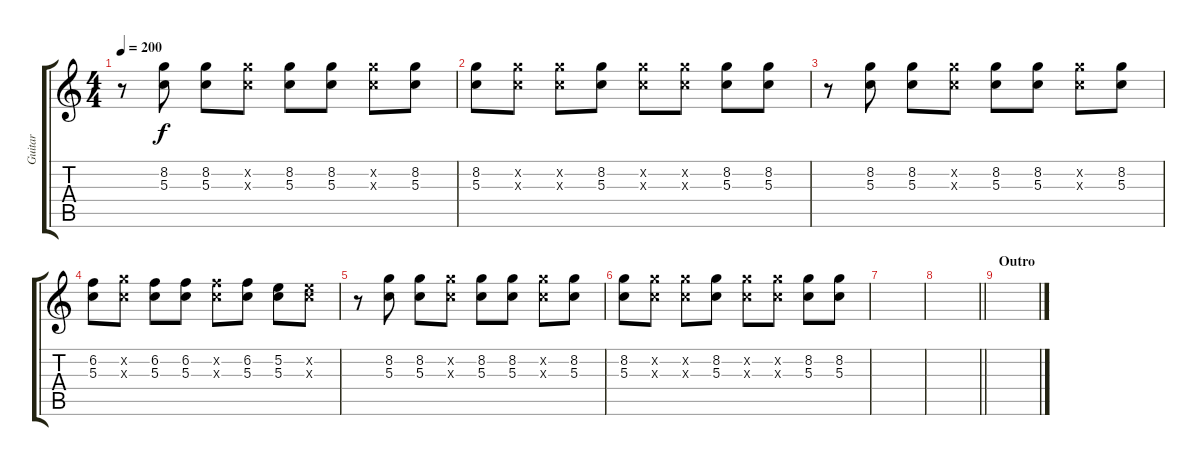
\track ("Guitar" "Guitar") {instrument distortionguitar}
\staff {score tabs}
\tuning (E4 B3 G3 D3 A2 E2) {hide}
\ts (4 4)
\tempo 200
\clef g2
\ks c
r.8{dy f} (8.2 5.3).8 (8.2 5.3).8 (8.2{x} 5.3{x}).8 (8.2 5.3).8 (8.2 5.3).8 (8.2{x} 5.3{x}).8 (8.2 5.3).8 |
(8.2 5.3).8 (8.2{x} 5.3{x}).8 (8.2{x} 5.3{x}).8 (8.2 5.3).8 (8.2{x} 5.3{x}).8 (8.2{x} 5.3{x}).8 (8.2 5.3).8 (8.2 5.3).8 |
r.8 (8.2 5.3).8 (8.2 5.3).8 (8.2{x} 5.3{x}).8 (8.2 5.3).8 (8.2 5.3).8 (8.2{x} 5.3{x}).8 (8.2 5.3).8 |
(6.2 5.3).8 (8.2{x} 5.3{x}).8 (6.2 5.3).8 (6.2 5.3).8 (6.2{x} 5.3{x}).8 (6.2 5.3).8 (5.2 5.3).8 (5.2{x} 5.3{x}).8 |
r.8 (8.2 5.3).8 (8.2 5.3).8 (8.2{x} 5.3{x}).8 (8.2 5.3).8 (8.2 5.3).8 (8.2{x} 5.3{x}).8 (8.2 5.3).8 |
(8.2 5.3).8 (8.2{x} 5.3{x}).8 (8.2{x} 5.3{x}).8 (8.2 5.3).8 (8.2{x} 5.3{x}).8 (8.2{x} 5.3{x}).8 (8.2 5.3).8 (8.2 5.3).8 |
|
\barLineRight lightlight
|
\section ("" "Outro")
